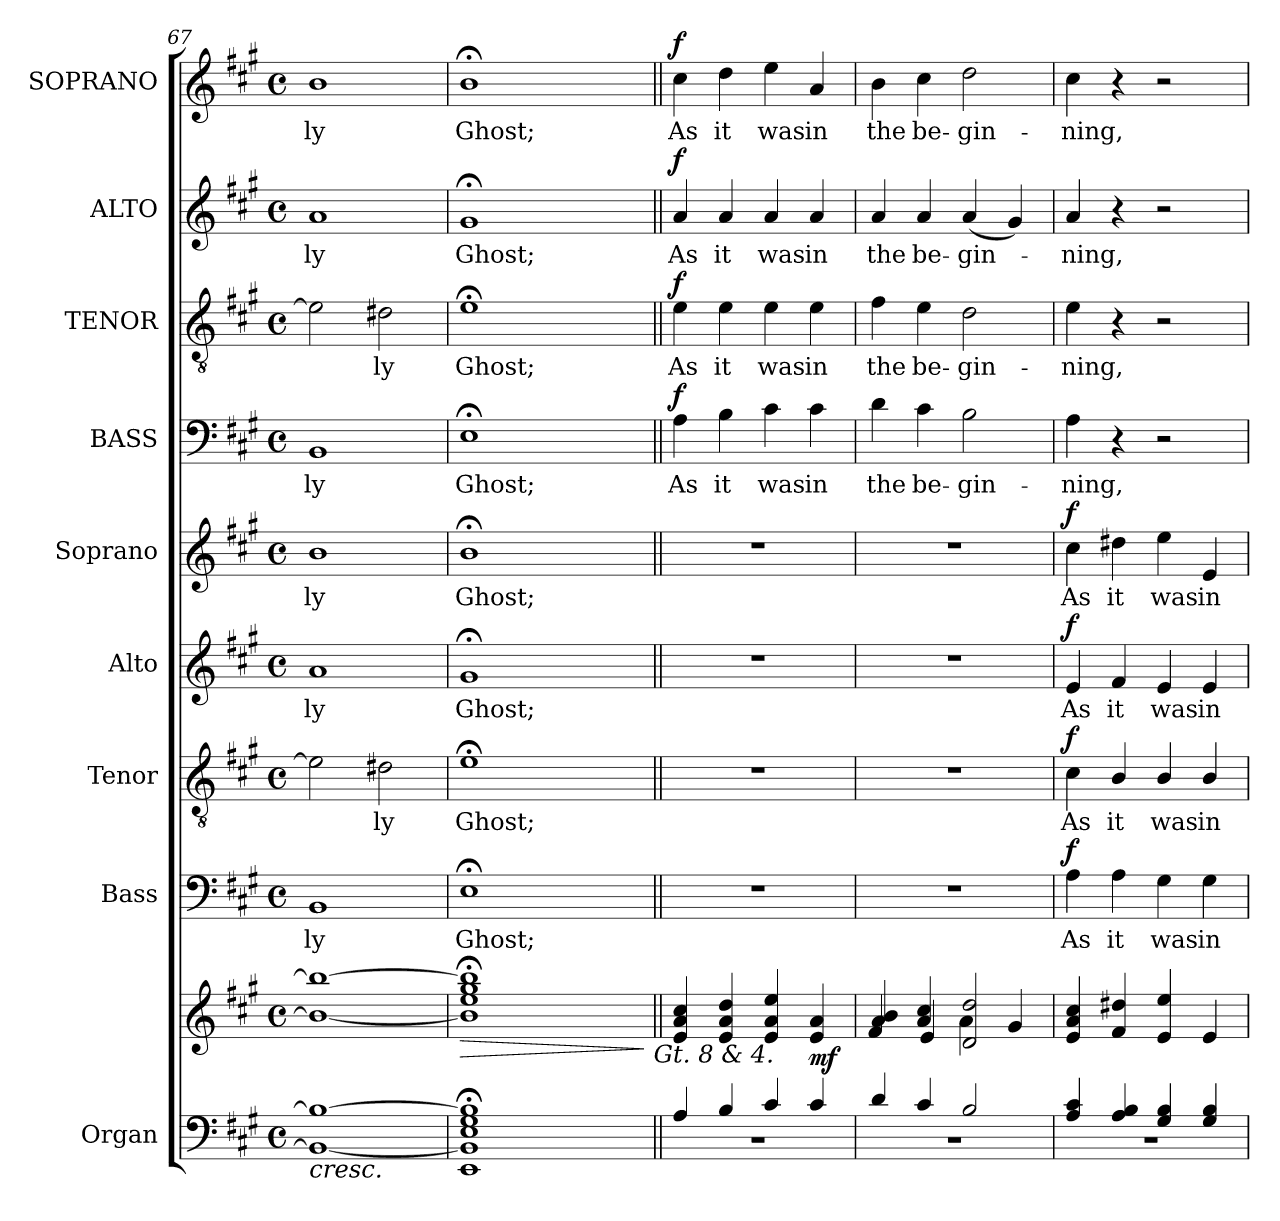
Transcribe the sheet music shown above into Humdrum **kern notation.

**kern	**kern	**dynam	**kern	**text	**dynam	**kern	**text	**dynam	**kern	**text	**dynam	**kern	**text	**dynam	**kern	**text	**dynam	**kern	**text	**dynam	**kern	**text	**dynam	**kern	**text	**dynam
*part9	*part9	*part9	*part8	*part8	*part8	*part7	*part7	*part7	*part6	*part6	*part6	*part5	*part5	*part5	*part4	*part4	*part4	*part3	*part3	*part3	*part2	*part2	*part2	*part1	*part1	*part1
*staff10	*staff9	*staff9/10	*staff8	*staff8	*staff8	*staff7	*staff7	*staff7	*staff6	*staff6	*staff6	*staff5	*staff5	*staff5	*staff4	*staff4	*staff4	*staff3	*staff3	*staff3	*staff2	*staff2	*staff2	*staff1	*staff1	*staff1
*I"Organ	*	*	*I"Bass	*	*	*I"Tenor	*	*	*I"Alto	*	*	*I"Soprano	*	*	*I"BASS	*	*	*I"TENOR	*	*	*I"ALTO	*	*	*I"SOPRANO	*	*
*I'Org.	*	*	*I'B.	*	*	*I'T.	*	*	*I'A.	*	*	*I'S.	*	*	*I'B.	*	*	*I'T.	*	*	*I'A.	*	*	*I'S.	*	*
!!LO:PB:g=z
*clefF4	*clefG2	*	*clefF4	*	*	*clefGv2	*	*	*clefG2	*	*	*clefG2	*	*	*clefF4	*	*	*clefGv2	*	*	*clefG2	*	*	*clefG2	*	*
*	*	*	*	*	*	*ITrd7c12	*	*	*	*	*	*	*	*	*	*	*	*ITrd7c12	*	*	*	*	*	*	*	*
*k[f#c#g#]	*k[f#c#g#]	*	*k[f#c#g#]	*	*	*k[f#c#g#]	*	*	*k[f#c#g#]	*	*	*k[f#c#g#]	*	*	*k[f#c#g#]	*	*	*k[f#c#g#]	*	*	*k[f#c#g#]	*	*	*k[f#c#g#]	*	*
*A:	*A:	*	*A:	*	*	*A:	*	*	*A:	*	*	*A:	*	*	*A:	*	*	*A:	*	*	*A:	*	*	*A:	*	*
*M4/4	*M4/4	*	*M4/4	*	*	*M4/4	*	*	*M4/4	*	*	*M4/4	*	*	*M4/4	*	*	*M4/4	*	*	*M4/4	*	*	*M4/4	*	*
*met(c)	*met(c)	*	*met(c)	*	*	*met(c)	*	*	*met(c)	*	*	*met(c)	*	*	*met(c)	*	*	*met(c)	*	*	*met(c)	*	*	*met(c)	*	*
=67	=67	=67	=67	=67	=67	=67	=67	=67	=67	=67	=67	=67	=67	=67	=67	=67	=67	=67	=67	=67	=67	=67	=67	=67	=67	=67
!	!	!LO:HP:b=2	!	!	!	!	!	!	!	!	!	!	!	!	!	!	!	!	!	!	!	!	!	!	!	!
!	!	!	!	!LO:LY:b:color=#000000	!	!	!	!	!	!	!	!	!	!	!	!	!	!	!	!	!	!	!	!	!	!
!	!	!	!	!	!	!	!	!	!	!LO:LY:b:color=#000000	!	!	!	!	!	!	!	!	!	!	!	!	!	!	!	!
!	!	!	!	!	!	!	!	!	!	!	!	!	!LO:LY:b:color=#000000	!	!	!	!	!	!	!	!	!	!	!	!	!
!	!	!	!	!	!	!	!	!	!	!	!	!	!	!	!	!LO:LY:b:color=#000000	!	!	!	!	!	!	!	!	!	!
!	!	!	!	!	!	!	!	!	!	!	!	!	!	!	!	!	!	!	!	!	!	!LO:LY:b:color=#000000	!	!	!	!
!	!	!	!	!	!	!	!	!	!	!	!	!	!	!	!	!	!	!	!	!	!	!	!	!	!LO:LY:b:color=#000000	!
1BBi_ 1Bi_	1bi_ 1bbi_	<	1BBi	-ly	.	2Ei\]	.	.	1ai	-ly	.	1bi	-ly	.	1BBi	-ly	.	2Ei\]	.	.	1ai	-ly	.	1bi	-ly	.
!	!	!	!	!	!	!	!LO:LY:b:color=#000000	!	!	!	!	!	!	!	!	!	!	!	!	!	!	!	!	!	!	!
!	!	!	!	!	!	!	!	!	!	!	!	!	!	!	!	!	!	!	!LO:LY:b:color=#000000	!	!	!	!	!	!	!
.	.	.	.	.	.	2D#Xi\	-ly	.	.	.	.	.	.	.	.	.	.	2D#Xi\	-ly	.	.	.	.	.	.	.
=68	=68	=68	=68	=68	=68	=68	=68	=68	=68	=68	=68	=68	=68	=68	=68	=68	=68	=68	=68	=68	=68	=68	=68	=68	=68	=68
!	!	!LO:HP:b	!	!	!	!	!	!	!	!	!	!	!	!	!	!	!	!	!	!	!	!	!	!	!	!
!	!	!	!	!LO:LY:b:color=#000000	!	!	!	!	!	!	!	!	!	!	!	!	!	!	!	!	!	!	!	!	!	!
!	!	!	!	!	!	!	!LO:LY:b:color=#000000	!	!	!	!	!	!	!	!	!	!	!	!	!	!	!	!	!	!	!
!	!	!	!	!	!	!	!	!	!	!LO:LY:b:color=#000000	!	!	!	!	!	!	!	!	!	!	!	!	!	!	!	!
!	!	!	!	!	!	!	!	!	!	!	!	!	!LO:LY:b:color=#000000	!	!	!	!	!	!	!	!	!	!	!	!	!
!	!	!	!	!	!	!	!	!	!	!	!	!	!	!	!	!LO:LY:b:color=#000000	!	!	!	!	!	!	!	!	!	!
!	!	!	!	!	!	!	!	!	!	!	!	!	!	!	!	!	!	!	!LO:LY:b:color=#000000	!	!	!	!	!	!	!
!	!	!	!	!	!	!	!	!	!	!	!	!	!	!	!	!	!	!	!	!	!	!LO:LY:b:color=#000000	!	!	!	!
!	!	!	!	!	!	!	!	!	!	!	!	!	!	!	!	!	!	!	!	!	!	!	!	!	!LO:LY:b:color=#000000	!
*	*^	*	*	*	*	*	*	*	*	*	*	*	*	*	*	*	*	*	*	*	*	*	*	*	*	*
1EEi; 1BBi]; 1Ei; 1G#i; 1Bi];	1bi]; 1eei; 1gg#i; 1bbi];	2ryy	>	1E;i	Ghost;	.	1E;i	Ghost;	.	1g#;i	Ghost;	.	1b;i	Ghost;	.	1E;i	Ghost;	.	1E;i	Ghost;	.	1g#;i	Ghost;	.	1b;i	Ghost;	.
.	.	4ryy	.	.	.	.	.	.	.	.	.	.	.	.	.	.	.	.	.	.	.	.	.	.	.	.	.
.	.	8ryy	.	.	.	.	.	.	.	.	.	.	.	.	.	.	.	.	.	.	.	.	.	.	.	.	.
.	.	16ryy	.	.	.	.	.	.	.	.	.	.	.	.	.	.	.	.	.	.	.	.	.	.	.	.	.
.	.	32ryy	.	.	.	.	.	.	.	.	.	.	.	.	.	.	.	.	.	.	.	.	.	.	.	.	.
.	.	64ryy	.	.	.	.	.	.	.	.	.	.	.	.	.	.	.	.	.	.	.	.	.	.	.	.	.
.	.	128...ryy	.	.	.	.	.	.	.	.	.	.	.	.	.	.	.	.	.	.	.	.	.	.	.	.	.
!	!	!LO:TX:b:i:t=Gt. 8 & 4.	!	!	!	!	!	!	!	!	!	!	!	!	!	!	!	!	!	!	!	!	!	!	!	!	!
.	.	1024ryy	.	.	.	.	.	.	.	.	.	.	.	.	.	.	.	.	.	.	.	.	.	.	.	.	.
.	.	.	] [	.	.	.	.	.	.	.	.	.	.	.	.	.	.	.	.	.	.	.	.	.	.	.	.
*	*v	*v	*	*	*	*	*	*	*	*	*	*	*	*	*	*	*	*	*	*	*	*	*	*	*	*	*
=69||	=69||	=69||	=69||	=69||	=69||	=69||	=69||	=69||	=69||	=69||	=69||	=69||	=69||	=69||	=69||	=69||	=69||	=69||	=69||	=69||	=69||	=69||	=69||	=69||	=69||	=69||
*^	*	*	*	*	*	*	*	*	*	*	*	*	*	*	*	*	*	*	*	*	*	*	*	*	*	*
*	*	*^	*	*	*	*	*	*	*	*	*	*	*	*	*	*	*	*	*	*	*	*	*	*	*	*	*
!	!	!	!	!	!	!	!	!	!	!	!	!	!	!	!	!	!	!LO:LY:b:color=#000000	!	!	!	!	!	!	!	!	!	!
*	*	*v	*v	*	*	*	*	*	*	*	*	*	*	*	*	*	*	*	*	*	*	*	*	*	*	*	*	*
*	*	*^	*	*	*	*	*	*	*	*	*	*	*	*	*	*	*	*	*	*	*	*	*	*	*	*	*
!	!	!	!	!	!	!	!	!	!	!	!	!	!	!	!	!	!	!	!	!	!LO:LY:b:color=#000000	!	!	!	!	!	!	!
*	*	*v	*v	*	*	*	*	*	*	*	*	*	*	*	*	*	*	*	*	*	*	*	*	*	*	*	*	*
*	*	*^	*	*	*	*	*	*	*	*	*	*	*	*	*	*	*	*	*	*	*	*	*	*	*	*	*
!	!	!	!	!	!	!	!	!	!	!	!	!	!	!	!	!	!	!	!	!	!	!	!	!LO:LY:b:color=#000000	!	!	!	!
*	*	*v	*v	*	*	*	*	*	*	*	*	*	*	*	*	*	*	*	*	*	*	*	*	*	*	*	*	*
*	*	*^	*	*	*	*	*	*	*	*	*	*	*	*	*	*	*	*	*	*	*	*	*	*	*	*	*
!	!	!LO:TX:a:i:t=Non legato.	!	!	!	!	!	!	!	!	!	!	!	!	!	!	!	!	!	!	!	!	!	!	!	!	!	!
!	!	!	!	!	!	!	!	!	!	!	!	!	!	!	!	!	!	!	!	!	!	!	!	!	!	!	!LO:LY:b:color=#000000	!
*	*	*v	*v	*	*	*	*	*	*	*	*	*	*	*	*	*	*	*	*	*	*	*	*	*	*	*	*	*
4Ai/	1r	4ei/ 4ai 4cc#i	.	1r	.	.	1r	.	.	1r	.	.	1r	.	.	4Ai\	As	f	4Ei\	As	f	4ai/	As	f	4cc#i\	As	f
!	!	!	!	!	!	!	!	!	!	!	!	!	!	!	!	!	!LO:LY:b:color=#000000	!	!	!	!	!	!	!	!	!	!
!	!	!	!	!	!	!	!	!	!	!	!	!	!	!	!	!	!	!	!	!LO:LY:b:color=#000000	!	!	!	!	!	!	!
!	!	!	!	!	!	!	!	!	!	!	!	!	!	!	!	!	!	!	!	!	!	!	!LO:LY:b:color=#000000	!	!	!	!
!	!	!	!	!	!	!	!	!	!	!	!	!	!	!	!	!	!	!	!	!	!	!	!	!	!	!LO:LY:b:color=#000000	!
4Bi/	.	4ei/ 4ai 4ddi	.	.	.	.	.	.	.	.	.	.	.	.	.	4Bi\	it	.	4Ei\	it	.	4ai/	it	.	4ddi\	it	.
!	!	!	!	!	!	!	!	!	!	!	!	!	!	!	!	!	!LO:LY:b:color=#000000	!	!	!	!	!	!	!	!	!	!
!	!	!	!	!	!	!	!	!	!	!	!	!	!	!	!	!	!	!	!	!LO:LY:b:color=#000000	!	!	!	!	!	!	!
!	!	!	!	!	!	!	!	!	!	!	!	!	!	!	!	!	!	!	!	!	!	!	!LO:LY:b:color=#000000	!	!	!	!
!	!	!	!	!	!	!	!	!	!	!	!	!	!	!	!	!	!	!	!	!	!	!	!	!	!	!LO:LY:b:color=#000000	!
4c#i/	.	4ei/ 4ai 4eei	.	.	.	.	.	.	.	.	.	.	.	.	.	4c#i\	was	.	4Ei\	was	.	4ai/	was	.	4eei\	was	.
!	!	!	!	!	!	!	!	!	!	!	!	!	!	!	!	!	!LO:LY:b:color=#000000	!	!	!	!	!	!	!	!	!	!
!	!	!	!	!	!	!	!	!	!	!	!	!	!	!	!	!	!	!	!	!LO:LY:b:color=#000000	!	!	!	!	!	!	!
!	!	!	!	!	!	!	!	!	!	!	!	!	!	!	!	!	!	!	!	!	!	!	!LO:LY:b:color=#000000	!	!	!	!
!	!	!	!	!	!	!	!	!	!	!	!	!	!	!	!	!	!	!	!	!	!	!	!	!	!	!LO:LY:b:color=#000000	!
4c#i/	.	4ei/ 4ai	mf	.	.	.	.	.	.	.	.	.	.	.	.	4c#i\	in	.	4Ei\	in	.	4ai/	in	.	4ai/	in	.
=70	=70	=70	=70	=70	=70	=70	=70	=70	=70	=70	=70	=70	=70	=70	=70	=70	=70	=70	=70	=70	=70	=70	=70	=70	=70	=70	=70
*	*	*^	*	*	*	*	*	*	*	*	*	*	*	*	*	*	*	*	*	*	*	*	*	*	*	*	*
!	!	!	!	!	!	!	!	!	!	!	!	!	!	!	!	!	!	!LO:LY:b:color=#000000	!	!	!	!	!	!	!	!	!	!
!	!	!	!	!	!	!	!	!	!	!	!	!	!	!	!	!	!	!	!	!	!LO:LY:b:color=#000000	!	!	!	!	!	!	!
!	!	!	!	!	!	!	!	!	!	!	!	!	!	!	!	!	!	!	!	!	!	!	!	!LO:LY:b:color=#000000	!	!	!	!
!	!	!	!	!	!	!	!	!	!	!	!	!	!	!	!	!	!	!	!	!	!	!	!	!	!	!	!LO:LY:b:color=#000000	!
4di/	1r	4ai/ 4bi	4f#i/	.	1r	.	.	1r	.	.	1r	.	.	1r	.	.	4di\	the	.	4F#i\	the	.	4ai/	the	.	4bi\	the	.
!	!	!	!	!	!	!	!	!	!	!	!	!	!	!	!	!	!	!LO:LY:b:color=#000000	!	!	!	!	!	!	!	!	!	!
!	!	!	!	!	!	!	!	!	!	!	!	!	!	!	!	!	!	!	!	!	!LO:LY:b:color=#000000	!	!	!	!	!	!	!
!	!	!	!	!	!	!	!	!	!	!	!	!	!	!	!	!	!	!	!	!	!	!	!	!LO:LY:b:color=#000000	!	!	!	!
!	!	!	!	!	!	!	!	!	!	!	!	!	!	!	!	!	!	!	!	!	!	!	!	!	!	!	!LO:LY:b:color=#000000	!
4c#i/	.	4ai/ 4cc#i	4ei/	.	.	.	.	.	.	.	.	.	.	.	.	.	4c#i\	be-	.	4Ei\	be-	.	4ai/	be-	.	4cc#i\	be-	.
!	!	!	!	!	!	!	!	!	!	!	!	!	!	!	!	!	!	!LO:LY:b:color=#000000	!	!	!	!	!	!	!	!	!	!
!	!	!	!	!	!	!	!	!	!	!	!	!	!	!	!	!	!	!	!	!	!LO:LY:b:color=#000000	!	!	!	!	!	!	!
!	!	!	!	!	!	!	!	!	!	!	!	!	!	!	!	!	!	!	!	!	!	!	!	!LO:LY:b:color=#000000	!	!	!	!
!	!	!	!	!	!	!	!	!	!	!	!	!	!	!	!	!	!	!	!	!	!	!	!	!	!	!	!LO:LY:b:color=#000000	!
2Bi/	.	2di/ 2ddi	4ai\	.	.	.	.	.	.	.	.	.	.	.	.	.	2Bi\	-gin-	.	2Di\	-gin-	.	(4ai/	-gin-	.	2ddi\	-gin-	.
.	.	.	4g#i/	.	.	.	.	.	.	.	.	.	.	.	.	.	.	.	.	.	.	.	4g#i/)	.	.	.	.	.
*	*	*v	*v	*	*	*	*	*	*	*	*	*	*	*	*	*	*	*	*	*	*	*	*	*	*	*	*	*
=71	=71	=71	=71	=71	=71	=71	=71	=71	=71	=71	=71	=71	=71	=71	=71	=71	=71	=71	=71	=71	=71	=71	=71	=71	=71	=71	=71
*	*	*^	*	*	*	*	*	*	*	*	*	*	*	*	*	*	*	*	*	*	*	*	*	*	*	*	*
!	!	!	!	!	!	!LO:LY:b:color=#000000	!	!	!	!	!	!	!	!	!	!	!	!	!	!	!	!	!	!	!	!	!	!
*	*	*v	*v	*	*	*	*	*	*	*	*	*	*	*	*	*	*	*	*	*	*	*	*	*	*	*	*	*
*	*	*^	*	*	*	*	*	*	*	*	*	*	*	*	*	*	*	*	*	*	*	*	*	*	*	*	*
!	!	!	!	!	!	!	!	!	!LO:LY:b:color=#000000	!	!	!	!	!	!	!	!	!	!	!	!	!	!	!	!	!	!	!
*	*	*v	*v	*	*	*	*	*	*	*	*	*	*	*	*	*	*	*	*	*	*	*	*	*	*	*	*	*
*	*	*^	*	*	*	*	*	*	*	*	*	*	*	*	*	*	*	*	*	*	*	*	*	*	*	*	*
!	!	!	!	!	!	!	!	!	!	!	!	!LO:LY:b:color=#000000	!	!	!	!	!	!	!	!	!	!	!	!	!	!	!	!
*	*	*v	*v	*	*	*	*	*	*	*	*	*	*	*	*	*	*	*	*	*	*	*	*	*	*	*	*	*
*	*	*^	*	*	*	*	*	*	*	*	*	*	*	*	*	*	*	*	*	*	*	*	*	*	*	*	*
!	!	!	!	!	!	!	!	!	!	!	!	!	!	!	!LO:LY:b:color=#000000	!	!	!	!	!	!	!	!	!	!	!	!	!
*	*	*v	*v	*	*	*	*	*	*	*	*	*	*	*	*	*	*	*	*	*	*	*	*	*	*	*	*	*
*	*	*^	*	*	*	*	*	*	*	*	*	*	*	*	*	*	*	*	*	*	*	*	*	*	*	*	*
!	!	!	!	!	!	!	!	!	!	!	!	!	!	!	!	!	!	!LO:LY:b:color=#000000	!	!	!	!	!	!	!	!	!	!
*	*	*v	*v	*	*	*	*	*	*	*	*	*	*	*	*	*	*	*	*	*	*	*	*	*	*	*	*	*
*	*	*^	*	*	*	*	*	*	*	*	*	*	*	*	*	*	*	*	*	*	*	*	*	*	*	*	*
!	!	!	!	!	!	!	!	!	!	!	!	!	!	!	!	!	!	!	!	!	!LO:LY:b:color=#000000	!	!	!	!	!	!	!
*	*	*v	*v	*	*	*	*	*	*	*	*	*	*	*	*	*	*	*	*	*	*	*	*	*	*	*	*	*
*	*	*^	*	*	*	*	*	*	*	*	*	*	*	*	*	*	*	*	*	*	*	*	*	*	*	*	*
!	!	!	!	!	!	!	!	!	!	!	!	!	!	!	!	!	!	!	!	!	!	!	!	!LO:LY:b:color=#000000	!	!	!	!
*	*	*v	*v	*	*	*	*	*	*	*	*	*	*	*	*	*	*	*	*	*	*	*	*	*	*	*	*	*
*	*	*^	*	*	*	*	*	*	*	*	*	*	*	*	*	*	*	*	*	*	*	*	*	*	*	*	*
!	!	!LO:TX:b:i:t=Ch.	!	!	!	!	!	!	!	!	!	!	!	!	!	!	!	!	!	!	!	!	!	!	!	!	!	!
!	!	!LO:TX:i:t=8 & 4.	!	!	!	!	!	!	!	!	!	!	!	!	!	!	!	!	!	!	!	!	!	!	!	!	!	!
!	!	!	!	!	!	!	!	!	!	!	!	!	!	!	!	!	!	!	!	!	!	!	!	!	!	!	!LO:LY:b:color=#000000	!
*	*	*v	*v	*	*	*	*	*	*	*	*	*	*	*	*	*	*	*	*	*	*	*	*	*	*	*	*	*
4Ai/ 4c#i	1r	4ei/ 4ai 4cc#i	.	4Ai\	As	f	4C#i\	As	f	4ei/	As	f	4cc#i\	As	f	4Ai\	-ning,	.	4Ei\	-ning,	.	4ai/	-ning,	.	4cc#i\	-ning,	.
!	!	!	!	!	!LO:LY:b:color=#000000	!	!	!	!	!	!	!	!	!	!	!	!	!	!	!	!	!	!	!	!	!	!
!	!	!	!	!	!	!	!	!LO:LY:b:color=#000000	!	!	!	!	!	!	!	!	!	!	!	!	!	!	!	!	!	!	!
!	!	!	!	!	!	!	!	!	!	!	!LO:LY:b:color=#000000	!	!	!	!	!	!	!	!	!	!	!	!	!	!	!	!
!	!	!	!	!	!	!	!	!	!	!	!	!	!	!LO:LY:b:color=#000000	!	!	!	!	!	!	!	!	!	!	!	!	!
4Ai/ 4Bi	.	4f#i/ 4dd#Xi	.	4Ai\	it	.	4BBi/	it	.	4f#i/	it	.	4dd#Xi\	it	.	4r	.	.	4r	.	.	4r	.	.	4r	.	.
!	!	!	!	!	!LO:LY:b:color=#000000	!	!	!	!	!	!	!	!	!	!	!	!	!	!	!	!	!	!	!	!	!	!
!	!	!	!	!	!	!	!	!LO:LY:b:color=#000000	!	!	!	!	!	!	!	!	!	!	!	!	!	!	!	!	!	!	!
!	!	!	!	!	!	!	!	!	!	!	!LO:LY:b:color=#000000	!	!	!	!	!	!	!	!	!	!	!	!	!	!	!	!
!	!	!	!	!	!	!	!	!	!	!	!	!	!	!LO:LY:b:color=#000000	!	!	!	!	!	!	!	!	!	!	!	!	!
4G#i/ 4Bi	.	4ei/ 4eei	.	4G#i\	was	.	4BBi/	was	.	4ei/	was	.	4eei\	was	.	2r	.	.	2r	.	.	2r	.	.	2r	.	.
!	!	!	!	!	!LO:LY:b:color=#000000	!	!	!	!	!	!	!	!	!	!	!	!	!	!	!	!	!	!	!	!	!	!
!	!	!	!	!	!	!	!	!LO:LY:b:color=#000000	!	!	!	!	!	!	!	!	!	!	!	!	!	!	!	!	!	!	!
!	!	!	!	!	!	!	!	!	!	!	!LO:LY:b:color=#000000	!	!	!	!	!	!	!	!	!	!	!	!	!	!	!	!
!	!	!	!	!	!	!	!	!	!	!	!	!	!	!LO:LY:b:color=#000000	!	!	!	!	!	!	!	!	!	!	!	!	!
4G#i/ 4Bi	.	4ei/	.	4G#i\	in	.	4BBi/	in	.	4ei/	in	.	4ei/	in	.	.	.	.	.	.	.	.	.	.	.	.	.
*v	*v	*	*	*	*	*	*	*	*	*	*	*	*	*	*	*	*	*	*	*	*	*	*	*	*	*	*
=	=	=	=	=	=	=	=	=	=	=	=	=	=	=	=	=	=	=	=	=	=	=	=	=	=	=
*-	*-	*-	*-	*-	*-	*-	*-	*-	*-	*-	*-	*-	*-	*-	*-	*-	*-	*-	*-	*-	*-	*-	*-	*-	*-	*-
